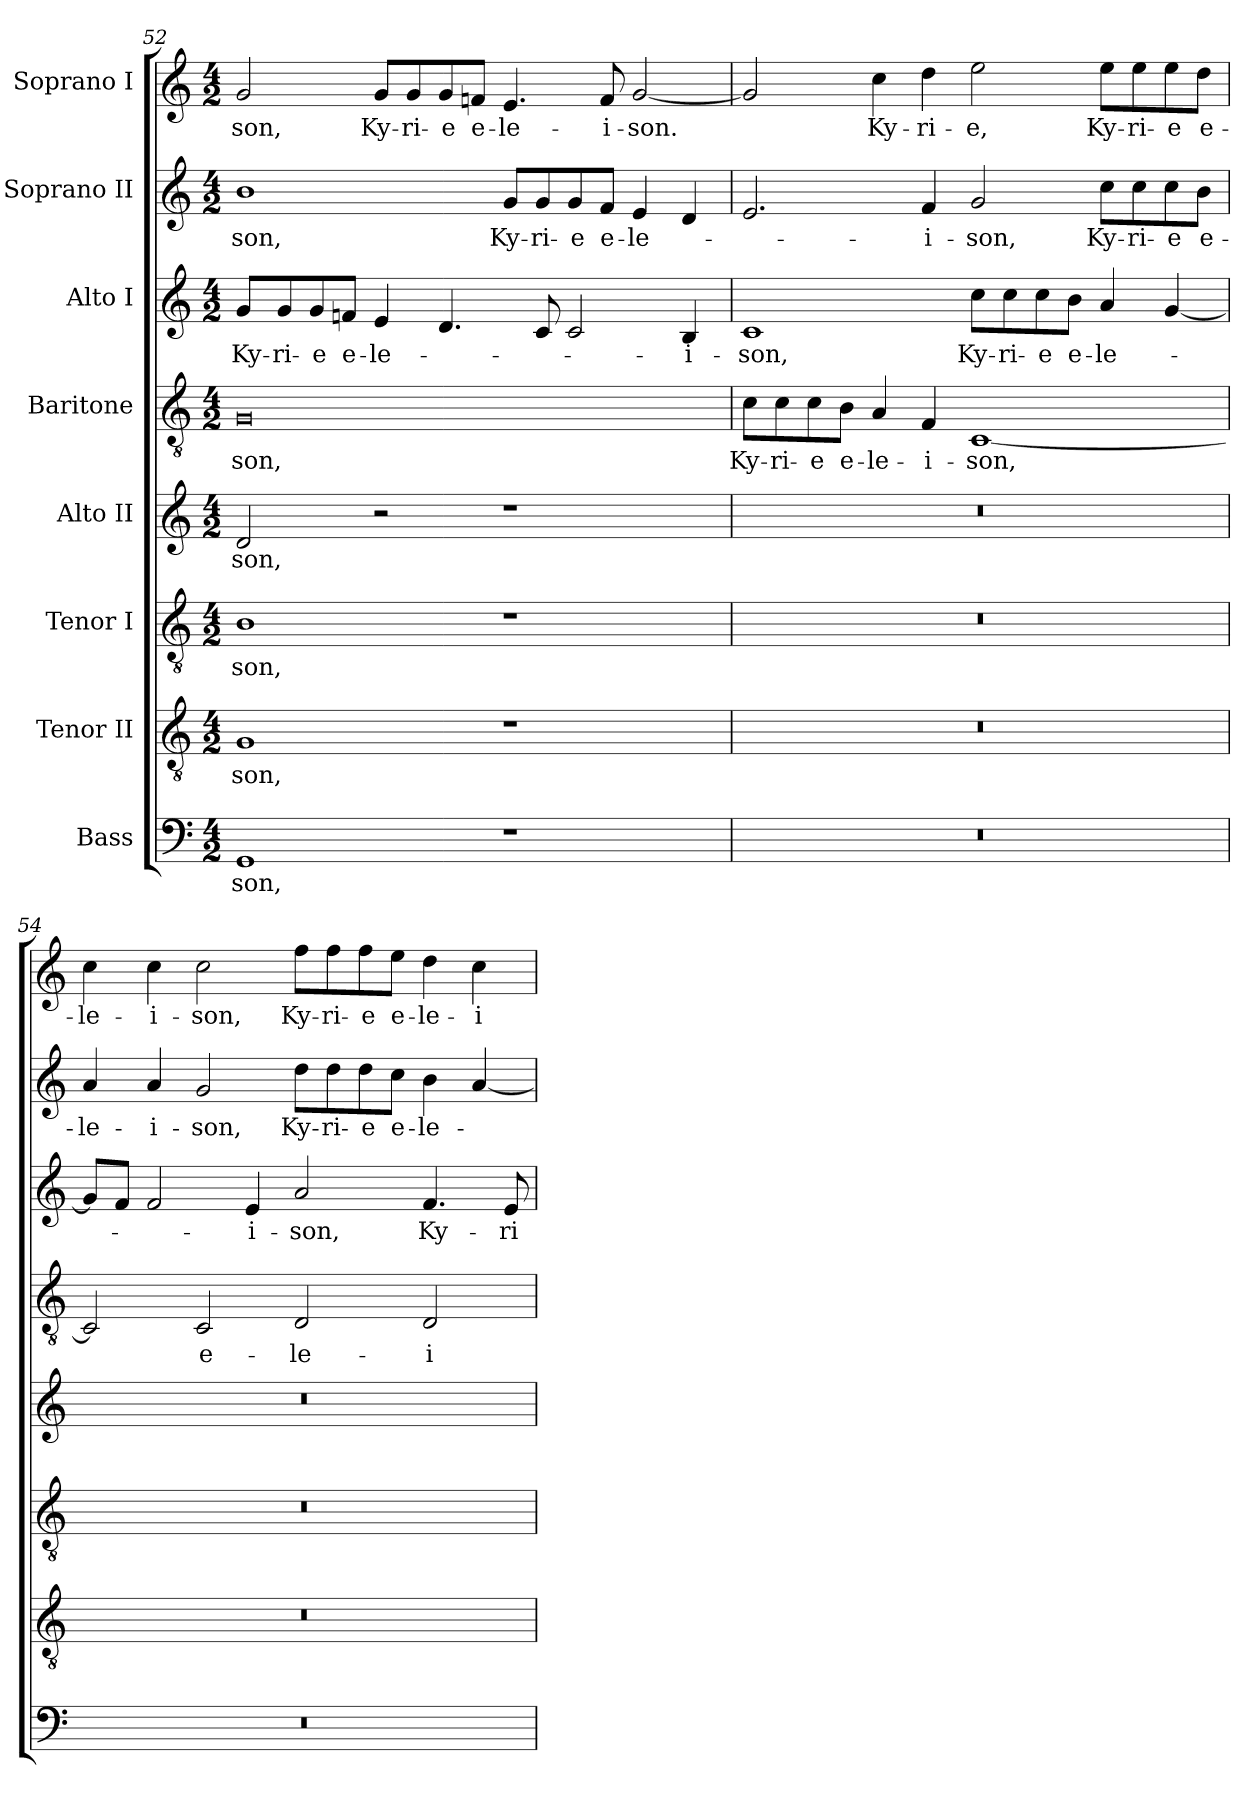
**kern	**text	**kern	**text	**kern	**text	**kern	**text	**kern	**text	**kern	**text	**kern	**text	**kern	**text
*part8	*part8	*part7	*part7	*part6	*part6	*part5	*part5	*part4	*part4	*part3	*part3	*part2	*part2	*part1	*part1
*staff8	*staff8	*staff7	*staff7	*staff6	*staff6	*staff5	*staff5	*staff4	*staff4	*staff3	*staff3	*staff2	*staff2	*staff1	*staff1
*I"Bass	*	*I"Tenor II	*	*I"Tenor I	*	*I"Alto II	*	*I"Baritone	*	*I"Alto I	*	*I"Soprano II	*	*I"Soprano I	*
*clefF4	*	*clefGv2	*	*clefGv2	*	*clefG2	*	*clefGv2	*	*clefG2	*	*clefG2	*	*clefG2	*
*ITrd7c12	*	*ITrd7c12	*	*ITrd7c12	*	*	*	*ITrd7c12	*	*	*	*	*	*	*
*k[]	*	*k[]	*	*k[]	*	*k[]	*	*k[]	*	*k[]	*	*k[]	*	*k[]	*
*C:	*	*C:	*	*C:	*	*C:	*	*C:	*	*C:	*	*C:	*	*C:	*
*M4/2	*	*M4/2	*	*M4/2	*	*M4/2	*	*M4/2	*	*M4/2	*	*M4/2	*	*M4/2	*
=52	=52	=52	=52	=52	=52	=52	=52	=52	=52	=52	=52	=52	=52	=52	=52
!	!LO:LY:b:color=#000000	!	!	!	!	!	!	!	!	!	!	!	!	!	!
!	!	!	!LO:LY:b:color=#000000	!	!	!	!	!	!	!	!	!	!	!	!
!	!	!	!	!	!LO:LY:b:color=#000000	!	!	!	!	!	!	!	!	!	!
!	!	!	!	!	!	!	!LO:LY:b:color=#000000	!	!	!	!	!	!	!	!
!	!	!	!	!	!	!	!	!	!LO:LY:b:color=#000000	!	!	!	!	!	!
!	!	!	!	!	!	!	!	!	!	!	!LO:LY:b:color=#000000	!	!	!	!
!	!	!	!	!	!	!	!	!	!	!	!	!	!LO:LY:b:color=#000000	!	!
!	!	!	!	!	!	!	!	!	!	!	!	!	!	!	!LO:LY:b:color=#000000
1GGGi	-son,	1GGi	-son,	1BBi	-son,	2di/	-son,	0GGi	-son,	8gi/L	Ky-	1bi	-son,	2gi/	-son,
!	!	!	!	!	!	!	!	!	!	!	!LO:LY:b:color=#000000	!	!	!	!
.	.	.	.	.	.	.	.	.	.	8gi/	-ri-	.	.	.	.
!	!	!	!	!	!	!	!	!	!	!	!LO:LY:b:color=#000000	!	!	!	!
.	.	.	.	.	.	.	.	.	.	8gi/	-e	.	.	.	.
!	!	!	!	!	!	!	!	!	!	!	!LO:LY:b:color=#000000	!	!	!	!
.	.	.	.	.	.	.	.	.	.	8fni/J	e-	.	.	.	.
!	!	!	!	!	!	!	!	!	!	!	!LO:LY:b:color=#000000	!	!	!	!
!	!	!	!	!	!	!	!	!	!	!	!	!	!	!	!LO:LY:b:color=#000000
.	.	.	.	.	.	2r	.	.	.	4ei/	-le-	.	.	8gi/L	Ky-
!	!	!	!	!	!	!	!	!	!	!	!	!	!	!	!LO:LY:b:color=#000000
.	.	.	.	.	.	.	.	.	.	.	.	.	.	8gi/	-ri-
!	!	!	!	!	!	!	!	!	!	!	!	!	!	!	!LO:LY:b:color=#000000
.	.	.	.	.	.	.	.	.	.	4.di/	.	.	.	8gi/	-e
!	!	!	!	!	!	!	!	!	!	!	!	!	!	!	!LO:LY:b:color=#000000
.	.	.	.	.	.	.	.	.	.	.	.	.	.	8fni/J	e-
!	!	!	!	!	!	!	!	!	!	!	!	!	!LO:LY:b:color=#000000	!	!
!	!	!	!	!	!	!	!	!	!	!	!	!	!	!	!LO:LY:b:color=#000000
1r	.	1r	.	1r	.	1r	.	.	.	.	.	8gi/L	Ky-	4.ei/	-le-
!	!	!	!	!	!	!	!	!	!	!	!	!	!LO:LY:b:color=#000000	!	!
.	.	.	.	.	.	.	.	.	.	8ci/	.	8gi/	-ri-	.	.
!	!	!	!	!	!	!	!	!	!	!	!	!	!LO:LY:b:color=#000000	!	!
.	.	.	.	.	.	.	.	.	.	2ci/	.	8gi/	-e	.	.
!	!	!	!	!	!	!	!	!	!	!	!	!	!LO:LY:b:color=#000000	!	!
!	!	!	!	!	!	!	!	!	!	!	!	!	!	!	!LO:LY:b:color=#000000
.	.	.	.	.	.	.	.	.	.	.	.	8fi/J	e-	8fi/	-i-
!	!	!	!	!	!	!	!	!	!	!	!	!	!LO:LY:b:color=#000000	!	!
!	!	!	!	!	!	!	!	!	!	!	!	!	!	!	!LO:LY:b:color=#000000
.	.	.	.	.	.	.	.	.	.	.	.	4ei/	-le-	[<2gi/	-son.
!	!	!	!	!	!	!	!	!	!	!	!LO:LY:b:color=#000000	!	!	!	!
.	.	.	.	.	.	.	.	.	.	4Bi/	-i-	4di/	.	.	.
=53	=53	=53	=53	=53	=53	=53	=53	=53	=53	=53	=53	=53	=53	=53	=53
!LO:N:vis=1	!	!LO:N:vis=1	!	!LO:N:vis=1	!	!LO:N:vis=1	!	!	!	!	!	!	!	!	!
!	!	!	!	!	!	!	!	!	!LO:LY:b:color=#000000	!	!	!	!	!	!
!	!	!	!	!	!	!	!	!	!	!	!LO:LY:b:color=#000000	!	!	!	!
0r	.	0r	.	0r	.	0r	.	8Ci\L	Ky-	1ci	-son,	2.ei/	.	2gi/]	.
!	!	!	!	!	!	!	!	!	!LO:LY:b:color=#000000	!	!	!	!	!	!
.	.	.	.	.	.	.	.	8Ci\	-ri-	.	.	.	.	.	.
!	!	!	!	!	!	!	!	!	!LO:LY:b:color=#000000	!	!	!	!	!	!
.	.	.	.	.	.	.	.	8Ci\	-e	.	.	.	.	.	.
!	!	!	!	!	!	!	!	!	!LO:LY:b:color=#000000	!	!	!	!	!	!
.	.	.	.	.	.	.	.	8BBi\J	e-	.	.	.	.	.	.
!	!	!	!	!	!	!	!	!	!LO:LY:b:color=#000000	!	!	!	!	!	!
!	!	!	!	!	!	!	!	!	!	!	!	!	!	!	!LO:LY:b:color=#000000
.	.	.	.	.	.	.	.	4AAi/	-le-	.	.	.	.	4cci\	Ky-
!	!	!	!	!	!	!	!	!	!LO:LY:b:color=#000000	!	!	!	!	!	!
!	!	!	!	!	!	!	!	!	!	!	!	!	!LO:LY:b:color=#000000	!	!
!	!	!	!	!	!	!	!	!	!	!	!	!	!	!	!LO:LY:b:color=#000000
.	.	.	.	.	.	.	.	4FFi/	-i-	.	.	4fi/	-i-	4ddi\	-ri-
!	!	!	!	!	!	!	!	!	!LO:LY:b:color=#000000	!	!	!	!	!	!
!	!	!	!	!	!	!	!	!	!	!	!LO:LY:b:color=#000000	!	!	!	!
!	!	!	!	!	!	!	!	!	!	!	!	!	!LO:LY:b:color=#000000	!	!
!	!	!	!	!	!	!	!	!	!	!	!	!	!	!	!LO:LY:b:color=#000000
.	.	.	.	.	.	.	.	[<1CCi	-son,	8cci\L	Ky-	2gi/	-son,	2eei\	-e,
!	!	!	!	!	!	!	!	!	!	!	!LO:LY:b:color=#000000	!	!	!	!
.	.	.	.	.	.	.	.	.	.	8cci\	-ri-	.	.	.	.
!	!	!	!	!	!	!	!	!	!	!	!LO:LY:b:color=#000000	!	!	!	!
.	.	.	.	.	.	.	.	.	.	8cci\	-e	.	.	.	.
!	!	!	!	!	!	!	!	!	!	!	!LO:LY:b:color=#000000	!	!	!	!
.	.	.	.	.	.	.	.	.	.	8bi\J	e-	.	.	.	.
!	!	!	!	!	!	!	!	!	!	!	!LO:LY:b:color=#000000	!	!	!	!
!	!	!	!	!	!	!	!	!	!	!	!	!	!LO:LY:b:color=#000000	!	!
!	!	!	!	!	!	!	!	!	!	!	!	!	!	!	!LO:LY:b:color=#000000
.	.	.	.	.	.	.	.	.	.	4ai/	-le-	8cci\L	Ky-	8eei\L	Ky-
!	!	!	!	!	!	!	!	!	!	!	!	!	!LO:LY:b:color=#000000	!	!
!	!	!	!	!	!	!	!	!	!	!	!	!	!	!	!LO:LY:b:color=#000000
.	.	.	.	.	.	.	.	.	.	.	.	8cci\	-ri-	8eei\	-ri-
!	!	!	!	!	!	!	!	!	!	!	!	!	!LO:LY:b:color=#000000	!	!
!	!	!	!	!	!	!	!	!	!	!	!	!	!	!	!LO:LY:b:color=#000000
.	.	.	.	.	.	.	.	.	.	[<4gi/	.	8cci\	-e	8eei\	-e
!	!	!	!	!	!	!	!	!	!	!	!	!	!LO:LY:b:color=#000000	!	!
!	!	!	!	!	!	!	!	!	!	!	!	!	!	!	!LO:LY:b:color=#000000
.	.	.	.	.	.	.	.	.	.	.	.	8bi\J	e-	8ddi\J	e-
!!LO:LB:g=z
=54	=54	=54	=54	=54	=54	=54	=54	=54	=54	=54	=54	=54	=54	=54	=54
!LO:N:vis=1	!	!LO:N:vis=1	!	!LO:N:vis=1	!	!LO:N:vis=1	!	!	!	!	!	!	!	!	!
!	!	!	!	!	!	!	!	!	!	!	!	!	!LO:LY:b:color=#000000	!	!
!	!	!	!	!	!	!	!	!	!	!	!	!	!	!	!LO:LY:b:color=#000000
0r	.	0r	.	0r	.	0r	.	2CCi/]	.	8gi/L]	.	4ai/	-le-	4cci\	-le-
.	.	.	.	.	.	.	.	.	.	8fi/J	.	.	.	.	.
!	!	!	!	!	!	!	!	!	!	!	!	!	!LO:LY:b:color=#000000	!	!
!	!	!	!	!	!	!	!	!	!	!	!	!	!	!	!LO:LY:b:color=#000000
.	.	.	.	.	.	.	.	.	.	2fi/	.	4ai/	-i-	4cci\	-i-
!	!	!	!	!	!	!	!	!	!LO:LY:b:color=#000000	!	!	!	!	!	!
!	!	!	!	!	!	!	!	!	!	!	!	!	!LO:LY:b:color=#000000	!	!
!	!	!	!	!	!	!	!	!	!	!	!	!	!	!	!LO:LY:b:color=#000000
.	.	.	.	.	.	.	.	2CCi/	e-	.	.	2gi/	-son,	2cci\	-son,
!	!	!	!	!	!	!	!	!	!	!	!LO:LY:b:color=#000000	!	!	!	!
.	.	.	.	.	.	.	.	.	.	4ei/	-i-	.	.	.	.
!	!	!	!	!	!	!	!	!	!LO:LY:b:color=#000000	!	!	!	!	!	!
!	!	!	!	!	!	!	!	!	!	!	!LO:LY:b:color=#000000	!	!	!	!
!	!	!	!	!	!	!	!	!	!	!	!	!	!LO:LY:b:color=#000000	!	!
!	!	!	!	!	!	!	!	!	!	!	!	!	!	!	!LO:LY:b:color=#000000
.	.	.	.	.	.	.	.	2DDi/	-le-	2ai/	-son,	8ddi\L	Ky-	8ffi\L	Ky-
!	!	!	!	!	!	!	!	!	!	!	!	!	!LO:LY:b:color=#000000	!	!
!	!	!	!	!	!	!	!	!	!	!	!	!	!	!	!LO:LY:b:color=#000000
.	.	.	.	.	.	.	.	.	.	.	.	8ddi\	-ri-	8ffi\	-ri-
!	!	!	!	!	!	!	!	!	!	!	!	!	!LO:LY:b:color=#000000	!	!
!	!	!	!	!	!	!	!	!	!	!	!	!	!	!	!LO:LY:b:color=#000000
.	.	.	.	.	.	.	.	.	.	.	.	8ddi\	-e	8ffi\	-e
!	!	!	!	!	!	!	!	!	!	!	!	!	!LO:LY:b:color=#000000	!	!
!	!	!	!	!	!	!	!	!	!	!	!	!	!	!	!LO:LY:b:color=#000000
.	.	.	.	.	.	.	.	.	.	.	.	8cci\J	e-	8eei\J	e-
!	!	!	!	!	!	!	!	!	!LO:LY:b:color=#000000	!	!	!	!	!	!
!	!	!	!	!	!	!	!	!	!	!	!LO:LY:b:color=#000000	!	!	!	!
!	!	!	!	!	!	!	!	!	!	!	!	!	!LO:LY:b:color=#000000	!	!
!	!	!	!	!	!	!	!	!	!	!	!	!	!	!	!LO:LY:b:color=#000000
.	.	.	.	.	.	.	.	2DDi/	-i-	4.fi/	Ky-	4bi\	-le-	4ddi\	-le-
!	!	!	!	!	!	!	!	!	!	!	!	!	!	!	!LO:LY:b:color=#000000
.	.	.	.	.	.	.	.	.	.	.	.	[<4ai/	.	4cci\	-i-
!	!	!	!	!	!	!	!	!	!	!	!LO:LY:b:color=#000000	!	!	!	!
.	.	.	.	.	.	.	.	.	.	8ei/	-ri-	.	.	.	.
=	=	=	=	=	=	=	=	=	=	=	=	=	=	=	=
*-	*-	*-	*-	*-	*-	*-	*-	*-	*-	*-	*-	*-	*-	*-	*-
